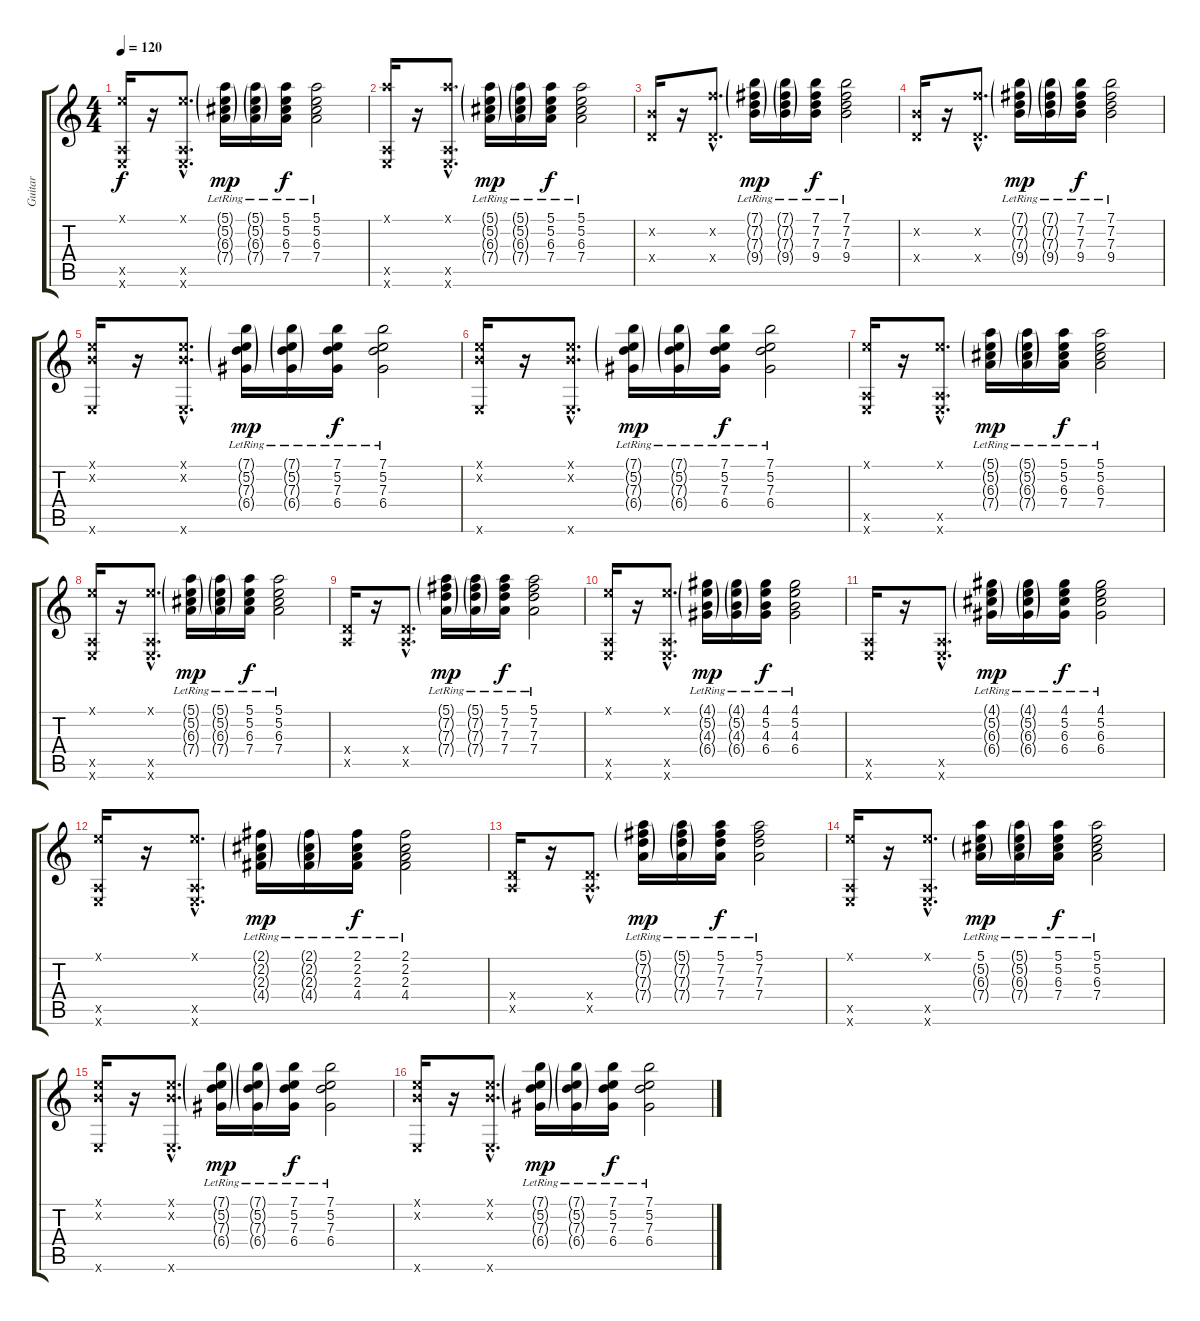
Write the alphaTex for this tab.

\track ("Guitar" "Guitar") {instrument electricguitarjazz}
\staff {score tabs}
\tuning (E4 B3 G3 D3 A2 E2) {hide}
\ts (4 4)
\tempo 120
\clef g2
\ks c
(0.1{x} 0.5{x} 0.6{x}).16{dy f} r.16 (0.1{hac x} 0.5{hac x} 0.6{hac x}).8{d} (5.1{g lr} 5.2{g lr} 6.3{g lr} 7.4{g}).16{dy mp} (5.1{g lr} 5.2{g lr} 6.3{g lr} 7.4{g}).16 (5.1{lr} 5.2{lr} 6.3{lr} 7.4).16{dy f} (5.1{lr} 5.2{lr} 6.3{lr} 7.4).2 |
(5.1{x} 0.5{x} 0.6{x}).16 r.16 (5.1{hac x} 0.5{hac x} 0.6{hac x}).8{d} (5.1{g lr} 5.2{g lr} 6.3{g lr} 7.4{g}).16{dy mp} (5.1{g lr} 5.2{g lr} 6.3{g lr} 7.4{g}).16 (5.1{lr} 5.2{lr} 6.3{lr} 7.4).16{dy f} (5.1{lr} 5.2{lr} 6.3{lr} 7.4).2 |
(0.2{x} 0.4{x}).16 r.16 (6.2{hac x} 0.4{hac x}).8{d} (7.1{g lr} 7.2{g lr} 7.3{g lr} 9.4{g}).16{dy mp} (7.1{g lr} 7.2{g lr} 7.3{g lr} 9.4{g}).16 (7.1{lr} 7.2{lr} 7.3{lr} 9.4).16{dy f} (7.1{lr} 7.2{lr} 7.3{lr} 9.4).2 |
(0.2{x} 0.4{x}).16 r.16 (6.2{hac x} 0.4{hac x}).8{d} (7.1{g lr} 7.2{g lr} 7.3{g lr} 9.4{g}).16{dy mp} (7.1{g lr} 7.2{g lr} 7.3{g lr} 9.4{g}).16 (7.1{lr} 7.2{lr} 7.3{lr} 9.4).16{dy f} (7.1{lr} 7.2{lr} 7.3{lr} 9.4).2 |
(0.1{x} 0.2{x} 0.6{x}).16 r.16 (0.1{hac x} 0.2{hac x} 0.6{hac x}).8{d} (7.1{g lr} 5.2{g lr} 7.3{g lr} 6.4{g}).16{dy mp} (7.1{g lr} 5.2{g lr} 7.3{g lr} 6.4{g}).16 (7.1{lr} 5.2{lr} 7.3{lr} 6.4).16{dy f} (7.1{lr} 5.2{lr} 7.3{lr} 6.4).2 |
(0.1{x} 0.2{x} 0.6{x}).16 r.16 (0.1{hac x} 0.2{hac x} 0.6{hac x}).8{d} (7.1{g lr} 5.2{g lr} 7.3{g lr} 6.4{g}).16{dy mp} (7.1{g lr} 5.2{g lr} 7.3{g lr} 6.4{g}).16 (7.1{lr} 5.2{lr} 7.3{lr} 6.4).16{dy f} (7.1{lr} 5.2{lr} 7.3{lr} 6.4).2 |
(0.1{x} 0.5{x} 0.6{x}).16 r.16 (0.1{hac x} 0.5{hac x} 0.6{hac x}).8{d} (5.1{g lr} 5.2{g lr} 6.3{g lr} 7.4{g}).16{dy mp} (5.1{g lr} 5.2{g lr} 6.3{g lr} 7.4{g}).16 (5.1{lr} 5.2{lr} 6.3{lr} 7.4).16{dy f} (5.1{lr} 5.2{lr} 6.3{lr} 7.4).2 |
(0.1{x} 0.5{x} 0.6{x}).16 r.16 (0.1{hac x} 0.5{hac x} 0.6{hac x}).8{d} (5.1{g lr} 5.2{g lr} 6.3{g lr} 7.4{g}).16{dy mp} (5.1{g lr} 5.2{g lr} 6.3{g lr} 7.4{g}).16 (5.1{lr} 5.2{lr} 6.3{lr} 7.4).16{dy f} (5.1{lr} 5.2{lr} 6.3{lr} 7.4).2 |
(0.4{x} 0.5{x}).16 r.16 (0.4{hac x} 0.5{hac x}).8{d} (5.1{g lr} 7.2{g lr} 7.3{g lr} 7.4{g}).16{dy mp} (5.1{g lr} 7.2{g lr} 7.3{g lr} 7.4{g}).16 (5.1{lr} 7.2{lr} 7.3{lr} 7.4).16{dy f} (5.1{lr} 7.2{lr} 7.3{lr} 7.4).2 |
(0.1{x} 0.5{x} 0.6{x}).16 r.16 (0.1{hac x} 0.5{hac x} 0.6{hac x}).8{d} (4.1{g lr} 5.2{g lr} 4.3{g lr} 6.4{g}).16{dy mp} (4.1{g lr} 5.2{g lr} 4.3{g lr} 6.4{g}).16 (4.1{lr} 5.2{lr} 4.3{lr} 6.4).16{dy f} (4.1{lr} 5.2{lr} 4.3{lr} 6.4).2 |
(0.5{x} 0.6{x}).16 r.16 (0.5{hac x} 0.6{hac x}).8{d} (4.1{g lr} 5.2{g lr} 6.3{g lr} 6.4{g}).16{dy mp} (4.1{g lr} 5.2{g lr} 6.3{g lr} 6.4{g}).16 (4.1{lr} 5.2{lr} 6.3{lr} 6.4).16{dy f} (4.1{lr} 5.2{lr} 6.3{lr} 6.4).2 |
(0.1{x} 0.5{x} 0.6{x}).16 r.16 (0.1{hac x} 0.5{hac x} 0.6{hac x}).8{d} (2.1{g lr} 2.2{g lr} 2.3{g lr} 4.4{g}).16{dy mp} (2.1{g lr} 2.2{g lr} 2.3{g lr} 4.4{g}).16 (2.1{lr} 2.2{lr} 2.3{lr} 4.4).16{dy f} (2.1{lr} 2.2{lr} 2.3{lr} 4.4).2 |
(0.4{x} 0.5{x}).16 r.16 (0.4{hac x} 0.5{hac x}).8{d} (5.1{g lr} 7.2{g lr} 7.3{g lr} 7.4{g}).16{dy mp} (5.1{g lr} 7.2{g lr} 7.3{g lr} 7.4{g}).16 (5.1{lr} 7.2{lr} 7.3{lr} 7.4).16{dy f} (5.1{lr} 7.2{lr} 7.3{lr} 7.4).2 |
(0.1{x} 0.5{x} 0.6{x}).16 r.16 (0.1{hac x} 0.5{hac x} 0.6{hac x}).8{d} (5.1 5.2{g lr} 6.3{g lr} 7.4{g}).16{dy mp} (5.1{g lr} 5.2{g lr} 6.3{g lr} 7.4{g}).16 (5.1{lr} 5.2{lr} 6.3{lr} 7.4).16{dy f} (5.1{lr} 5.2{lr} 6.3{lr} 7.4).2 |
(0.1{x} 0.2{x} 0.6{x}).16 r.16 (0.1{hac x} 0.2{hac x} 0.6{hac x}).8{d} (7.1{g lr} 5.2{g lr} 7.3{g lr} 6.4{g}).16{dy mp} (7.1{g lr} 5.2{g lr} 7.3{g lr} 6.4{g}).16 (7.1{lr} 5.2{lr} 7.3{lr} 6.4).16{dy f} (7.1{lr} 5.2{lr} 7.3{lr} 6.4).2 |
(0.1{x} 0.2{x} 0.6{x}).16 r.16 (0.1{hac x} 0.2{hac x} 0.6{hac x}).8{d} (7.1{g lr} 5.2{g lr} 7.3{g lr} 6.4{g}).16{dy mp} (7.1{g lr} 5.2{g lr} 7.3{g lr} 6.4{g}).16 (7.1{lr} 5.2{lr} 7.3{lr} 6.4).16{dy f} (7.1{lr} 5.2{lr} 7.3{lr} 6.4).2
